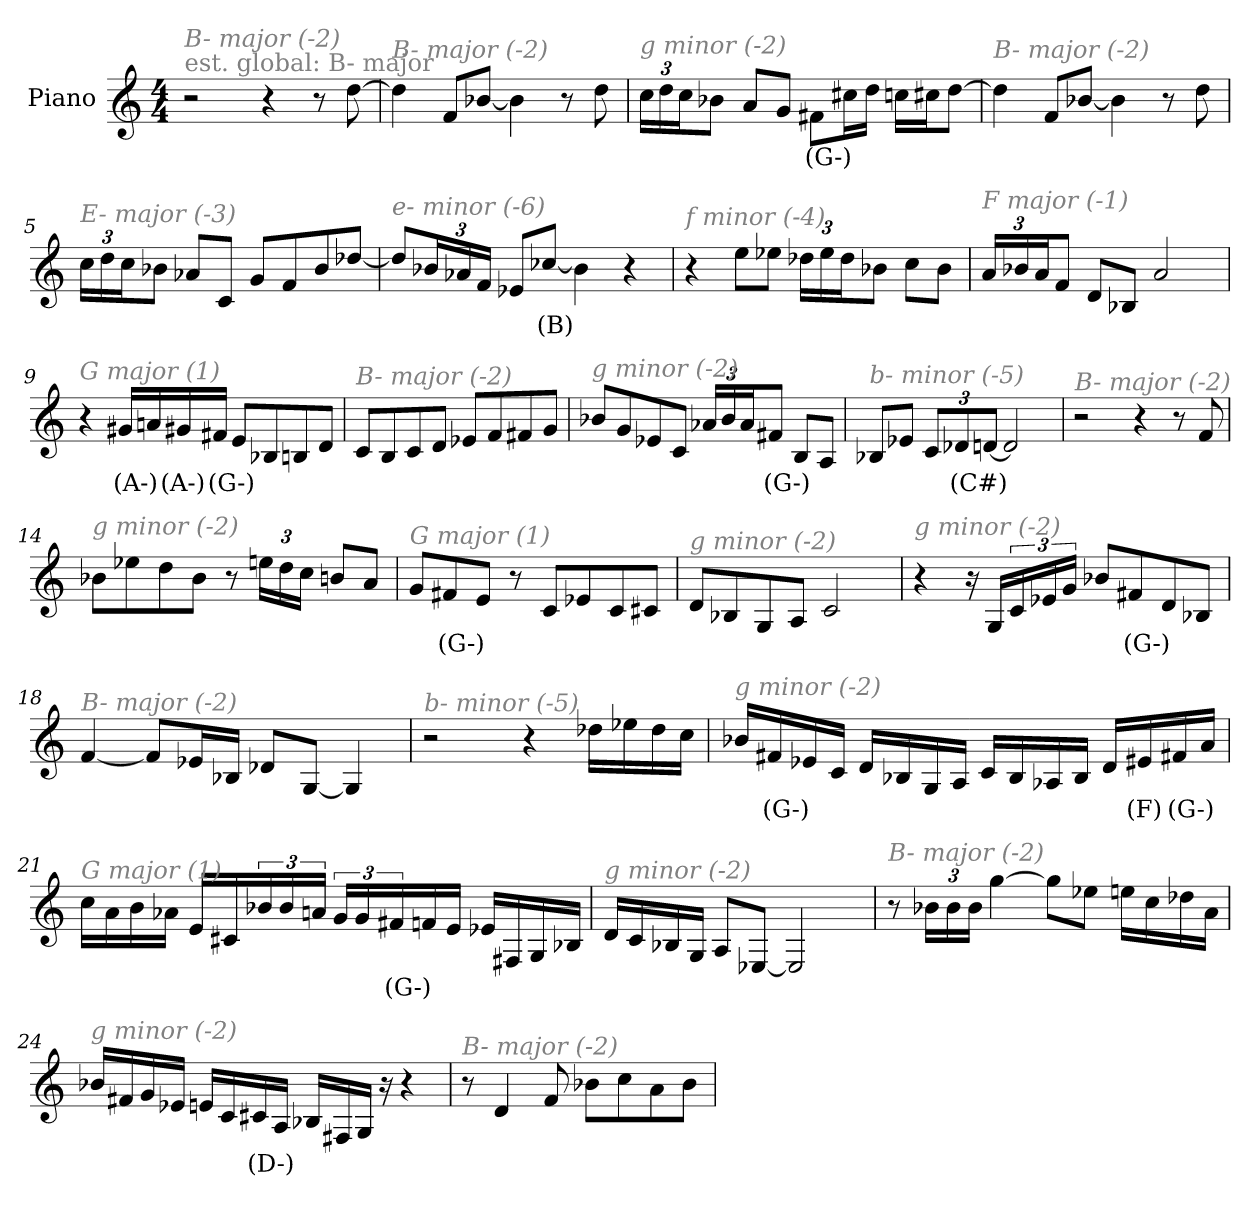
**kern	**text
*part1	*part1
*staff1	*staff1
*I"Piano	*
*I'Pno	*
*clefG2	*
*k[]	*
*M4/4	*
*MM162	*
=1	=1
!LO:TX:a:color=#808080:t=est. global&colon; B- major	!
!LO:TX:i:color=#808080:t=B- major (-2)	!
2r	.
4r	.
8r	.
[8dd\	.
=2	=2
!LO:TX:i:color=#808080:t=B- major (-2)	!
4dd\]	.
8f/L	.
[8b-X/J	.
4b-\]	.
8r	.
8dd\	.
=3	=3
*Xbrackettup	*
!LO:TX:i:color=#808080:t=g minor (-2)	!
24cc\LL	.
24dd\	.
24cc\J	.
8b-X\J	.
8a/L	.
8g/J	.
8f#Xi\L	(G-)
16cc#X\L	.
16dd\JJ	.
16ccn\LL	.
16cc#X\J	.
[8dd\J	.
=4	=4
!LO:TX:i:color=#808080:t=B- major (-2)	!
4dd\]	.
8f/L	.
[8b-X/J	.
4b-\]	.
8r	.
8dd\	.
!!LO:LB:g=z
=5	=5
!LO:TX:i:color=#808080:t=E- major (-3)	!
24cc\LL	.
24dd\	.
24cc\J	.
8b-X\J	.
8a-X/L	.
8c/J	.
8g/L	.
8f/	.
8b-/	.
[8dd-X/J	.
=6	=6
!LO:TX:i:color=#808080:t=e- minor (-6)	!
8dd-/L]	.
24b-X/L	.
24a-X/	.
24f/JJ	.
8e-X/L	.
[8cc-Xi/J	(B)
4b\]	.
4r	.
=7	=7
!LO:TX:i:color=#808080:t=f minor (-4)	!
4r	.
8ee\L	.
8ee-X\J	.
24dd-X\LL	.
24ee-\	.
24dd-\J	.
8b-X\J	.
8cc\L	.
8b-\J	.
=8	=8
!LO:TX:i:color=#808080:t=F major (-1)	!
24a/LL	.
24b-X/	.
24a/J	.
8f/J	.
8d/L	.
8B-X/J	.
2a/	.
!!LO:LB:g=z
=9	=9
!LO:TX:i:color=#808080:t=G major (1)	!
4r	.
16g#Xi/LL	(A-)
16an/	.
16g#Xi/	(A-)
16f#Xi/JJ	(G-)
8e/L	.
8B-X/	.
8Bn/	.
8d/J	.
=10	=10
!LO:TX:i:color=#808080:t=B- major (-2)	!
8c/L	.
8B/	.
8c/	.
8d/J	.
8e-X/L	.
8f/	.
8f#X/	.
8g/J	.
=11	=11
!LO:TX:i:color=#808080:t=g minor (-2)	!
8b-X/L	.
8g/	.
8e-X/	.
8c/J	.
24a-X/LL	.
24b-/	.
24a-/J	.
8f#Xi/J	(G-)
8B/L	.
8A/J	.
=12	=12
!LO:TX:i:color=#808080:t=b- minor (-5)	!
8B-X/L	.
8e-X/J	.
12c/L	.
12d-Xi/	(C#)
[12d/J	.
2d/]	.
!!LO:LB:g=z
=13	=13
!LO:TX:i:color=#808080:t=B- major (-2)	!
2r	.
4r	.
8r	.
8f/	.
=14	=14
!LO:TX:i:color=#808080:t=g minor (-2)	!
8b-X\L	.
8ee-X\	.
8dd\	.
8b-\J	.
8r	.
24een\LL	.
24dd\	.
24cc\JJ	.
8bn/L	.
8a/J	.
=15	=15
!LO:TX:i:color=#808080:t=G major (1)	!
8g/L	.
8f#Xi/	(G-)
8e/J	.
8r	.
8c/L	.
8e-X/	.
8c/	.
8c#X/J	.
=16	=16
!LO:TX:i:color=#808080:t=g minor (-2)	!
8d/L	.
8B-X/	.
8G/	.
8A/J	.
2c/	.
!!LO:LB:g=z
=17	=17
!LO:TX:i:color=#808080:t=g minor (-2)	!
4r	.
16r	.
16G/LL	.
*brackettup	*
24c/	.
24e-X/	.
24g/JJ	.
8b-X/L	.
8f#Xi/	(G-)
8d/	.
8B-X/J	.
=18	=18
!LO:TX:i:color=#808080:t=B- major (-2)	!
[4f/	.
8f/L]	.
16e-X/L	.
16B-X/JJ	.
8d-X/L	.
[8G/J	.
4G/]	.
=19	=19
!LO:TX:i:color=#808080:t=b- minor (-5)	!
2r	.
4r	.
16dd-X\LL	.
16ee-X\	.
16dd-\	.
16cc\JJ	.
!!LO:LB:g=z
=20	=20
!LO:TX:i:color=#808080:t=g minor (-2)	!
16b-X/LL	.
16f#Xi/	(G-)
16e-X/	.
16c/JJ	.
16d/LL	.
16B-X/	.
16G/	.
16A/JJ	.
16c/LL	.
16B-/	.
16A-X/	.
16B-/JJ	.
16d/LL	.
16e#Xi/	(F)
16f#Xi/	(G-)
16a/JJ	.
=21	=21
!LO:TX:i:color=#808080:t=G major (1)	!
16cc\LL	.
16a\	.
16b\	.
16a-X\JJ	.
16e/LL	.
16c#X/	.
24b-X/	.
24b-/	.
24an/JJ	.
24g/LL	.
24g/	.
24f#Xi/	(G-)
16f/	.
16e/JJ	.
16e-X/LL	.
16F#X/	.
16G/	.
16B-X/JJ	.
!!LO:LB:g=z
=22	=22
!LO:TX:i:color=#808080:t=g minor (-2)	!
16d/LL	.
16c/	.
16B-X/	.
16G/JJ	.
8A/L	.
[8E-X/J	.
2E-/]	.
=23	=23
!LO:TX:i:color=#808080:t=B- major (-2)	!
8r	.
*Xbrackettup	*
24b-X\LL	.
24b-\	.
24b-\JJ	.
[4gg\	.
8gg\L]	.
8ee-X\J	.
16een\LL	.
16cc\	.
16dd-X\	.
16a\JJ	.
=24	=24
!LO:TX:i:color=#808080:t=g minor (-2)	!
16b-X/LL	.
16f#X/	.
16g/	.
16e-X/JJ	.
16en/LL	.
16c/	.
16c#Xi/	(D-)
16A/JJ	.
16B-X/LL	.
16F#X/	.
16G/JJ	.
16r	.
4r	.
!!LO:LB:g=z
=25	=25
!LO:TX:i:color=#808080:t=B- major (-2)	!
8r	.
4d/	.
8f/	.
8b-X\L	.
8cc\	.
8a\	.
8b-\J	.
=	=
*-	*-
